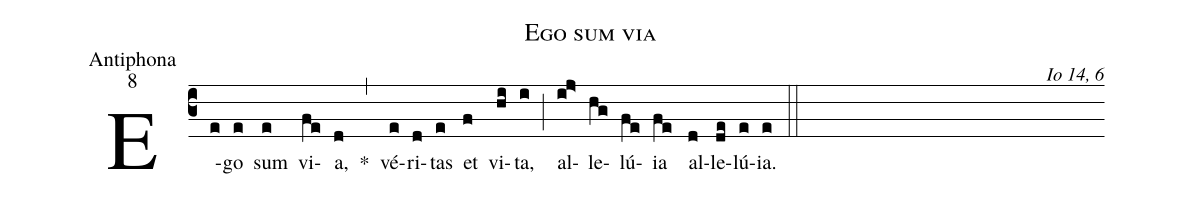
name:Ego sum via;
office-part:Antiphona;
mode:8;
commentary:Io 14, 6;
%%
(c3) E(e)go(e) sum(e) vi(fe)a,(d) *(,) vé(e)ri(d)tas(e) et(f) vi(hi)ta,(i) (;) al(ij>)le(hg)lú(fe)ia(fe) al(d)le(de)lú(e)ia.(e) (::)
